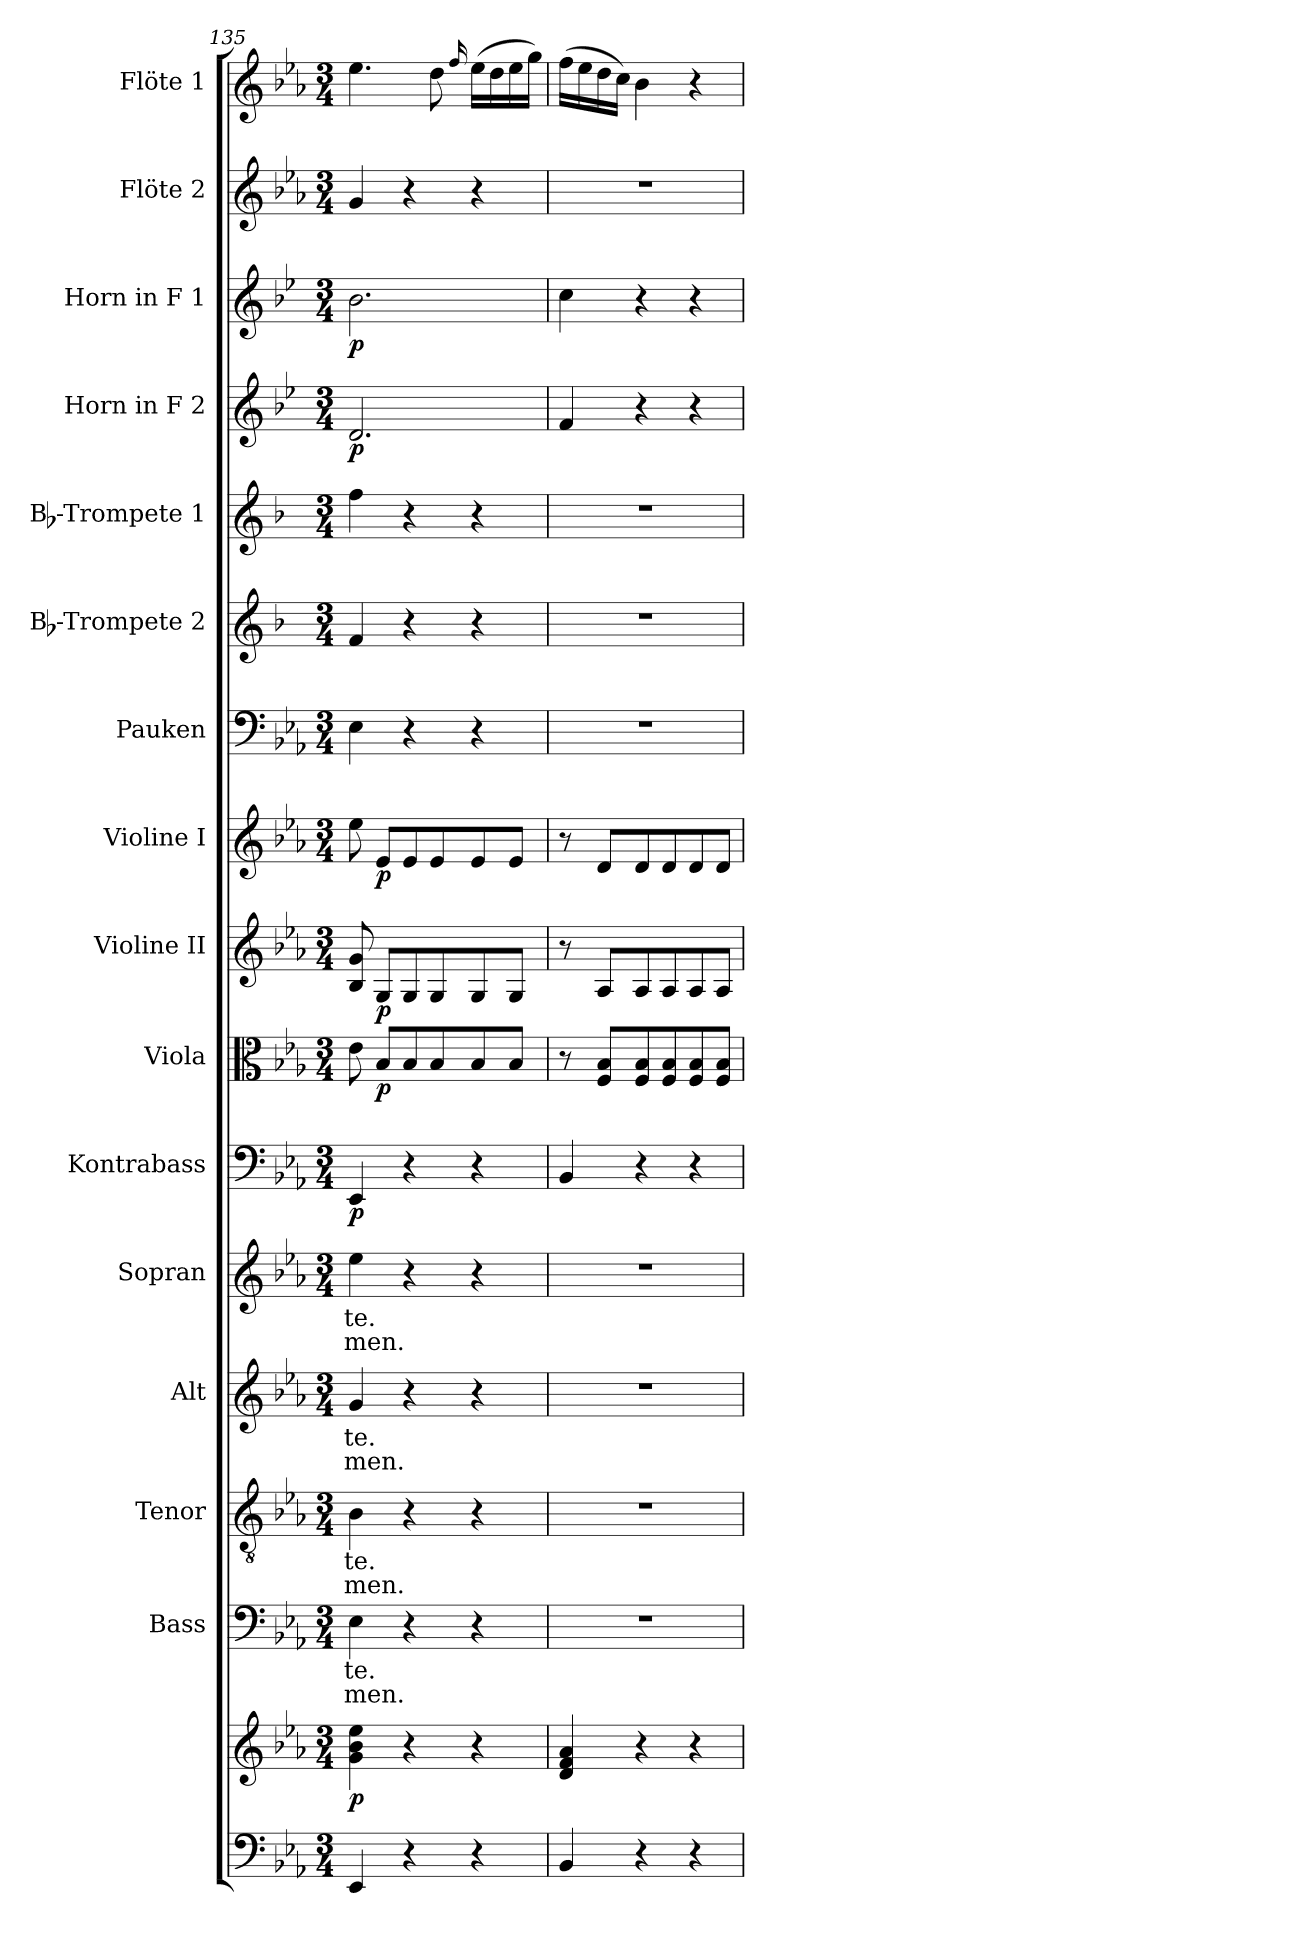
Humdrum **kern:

**kern	**kern	**dynam	**kern	**text	**text	**kern	**text	**text	**kern	**text	**text	**kern	**text	**text	**kern	**dynam	**kern	**dynam	**kern	**dynam	**kern	**dynam	**kern	**kern	**kern	**kern	**dynam	**kern	**dynam	**kern	**kern
*part16	*part16	*part16	*part15	*part15	*part15	*part14	*part14	*part14	*part13	*part13	*part13	*part12	*part12	*part12	*part11	*part11	*part10	*part10	*part9	*part9	*part8	*part8	*part7	*part6	*part5	*part4	*part4	*part3	*part3	*part2	*part1
*staff17	*staff16	*staff16/17	*staff15	*staff15	*staff15	*staff14	*staff14	*staff14	*staff13	*staff13	*staff13	*staff12	*staff12	*staff12	*staff11	*staff11	*staff10	*staff10	*staff9	*staff9	*staff8	*staff8	*staff7	*staff6	*staff5	*staff4	*staff4	*staff3	*staff3	*staff2	*staff1
*	*	*	*I"Bass	*	*	*I"Tenor	*	*	*I"Alt	*	*	*I"Sopran	*	*	*I"Kontrabass	*	*I"Viola	*	*I"Violine II	*	*I"Violine I	*	*I"Pauken	*I"Bb-Trompete 2	*I"Bb-Trompete 1	*I"Horn in F 2	*	*I"Horn in F 1	*	*I"Flöte 2	*I"Flöte 1
*	*	*	*I'B.	*	*	*I'T.	*	*	*I'A.	*	*	*I'S.	*	*	*I'Kb.	*	*I'Vla.	*	*I'Vl. II	*	*I'Vl. I	*	*I'Pk.	*I'Bb Trp. 2	*I'Bb Trp. 1	*	*	*	*	*I'Fl. 2	*I'Fl. 1
*clefF4	*clefG2	*	*clefF4	*	*	*clefGv2	*	*	*clefG2	*	*	*clefG2	*	*	*clefF4	*	*clefC3	*	*clefG2	*	*clefG2	*	*clefF4	*clefG2	*clefG2	*clefG2	*	*clefG2	*	*clefG2	*clefG2
*	*	*	*	*	*	*	*	*	*	*	*	*	*	*	*ITrd7c12	*	*	*	*	*	*	*	*	*ITrd1c2	*ITrd1c2	*ITrd4c7	*	*ITrd4c7	*	*	*
*k[b-e-a-]	*k[b-e-a-]	*	*k[b-e-a-]	*	*	*k[b-e-a-]	*	*	*k[b-e-a-]	*	*	*k[b-e-a-]	*	*	*k[b-e-a-]	*	*k[b-e-a-]	*	*k[b-e-a-]	*	*k[b-e-a-]	*	*k[b-e-a-]	*k[b-e-a-]	*k[b-e-a-]	*k[b-e-a-]	*	*k[b-e-a-]	*	*k[b-e-a-]	*k[b-e-a-]
*E-:	*E-:	*	*E-:	*	*	*E-:	*	*	*E-:	*	*	*E-:	*	*	*E-:	*	*E-:	*	*E-:	*	*E-:	*	*E-:	*E-:	*E-:	*E-:	*	*E-:	*	*E-:	*E-:
*M3/4	*M3/4	*	*M3/4	*	*	*M3/4	*	*	*M3/4	*	*	*M3/4	*	*	*M3/4	*	*M3/4	*	*M3/4	*	*M3/4	*	*M3/4	*M3/4	*M3/4	*M3/4	*	*M3/4	*	*M3/4	*M3/4
=135	=135	=135	=135	=135	=135	=135	=135	=135	=135	=135	=135	=135	=135	=135	=135	=135	=135	=135	=135	=135	=135	=135	=135	=135	=135	=135	=135	=135	=135	=135	=135
!	!	!LO:DY:b	!	!LO:LY:b	!LO:LY:b	!	!LO:LY:b	!LO:LY:b	!	!LO:LY:b	!LO:LY:b	!	!LO:LY:b	!LO:LY:b	!	!LO:DY:b	!	!	!	!	!	!	!	!	!	!	!LO:DY:b	!	!LO:DY:b	!	!
4EE-/	4g\ 4b-\ 4ee-\	p	4E-\	-te.	-men.	4B-\	-te.	-men.	4g/	-te.	-men.	4ee-\	-te.	-men.	4EEE-/	p	8e-\	.	8B-/ 8g/	.	8ee-\	.	4E-\	4e-/	4ee-\	2.G/	p	2.e-\	p	4g/	4.ee-\
!	!	!	!	!	!	!	!	!	!	!	!	!	!	!	!	!	!	!LO:DY:b	!	!LO:DY:b	!	!LO:DY:b	!	!	!	!	!	!	!	!	!
.	.	.	.	.	.	.	.	.	.	.	.	.	.	.	.	.	8B-/L	p	8G/L	p	8e-/L	p	.	.	.	.	.	.	.	.	.
4r	4r	.	4r	.	.	4r	.	.	4r	.	.	4r	.	.	4r	.	8B-/	.	8G/	.	8e-/	.	4r	4r	4r	.	.	.	.	4r	.
.	.	.	.	.	.	.	.	.	.	.	.	.	.	.	.	.	8B-/	.	8G/	.	8e-/	.	.	.	.	.	.	.	.	.	8dd\
.	.	.	.	.	.	.	.	.	.	.	.	.	.	.	.	.	.	.	.	.	.	.	.	.	.	.	.	.	.	.	16qqff/
4r	4r	.	4r	.	.	4r	.	.	4r	.	.	4r	.	.	4r	.	8B-/	.	8G/	.	8e-/	.	4r	4r	4r	.	.	.	.	4r	(>16ee-\LL
.	.	.	.	.	.	.	.	.	.	.	.	.	.	.	.	.	.	.	.	.	.	.	.	.	.	.	.	.	.	.	16dd\
.	.	.	.	.	.	.	.	.	.	.	.	.	.	.	.	.	8B-/J	.	8G/J	.	8e-/J	.	.	.	.	.	.	.	.	.	16ee-\
.	.	.	.	.	.	.	.	.	.	.	.	.	.	.	.	.	.	.	.	.	.	.	.	.	.	.	.	.	.	.	16gg\JJ)
=136	=136	=136	=136	=136	=136	=136	=136	=136	=136	=136	=136	=136	=136	=136	=136	=136	=136	=136	=136	=136	=136	=136	=136	=136	=136	=136	=136	=136	=136	=136	=136
4BB-/	4d/ 4f/ 4a-/	.	2.r	.	.	2.r	.	.	2.r	.	.	2.r	.	.	4BBB-/	.	8r	.	8r	.	8r	.	2.r	2.r	2.r	4B-/	.	4f\	.	2.r	(>16ff\LL
.	.	.	.	.	.	.	.	.	.	.	.	.	.	.	.	.	.	.	.	.	.	.	.	.	.	.	.	.	.	.	16ee-\
.	.	.	.	.	.	.	.	.	.	.	.	.	.	.	.	.	8F/ 8B-/L	.	8A-/L	.	8d/L	.	.	.	.	.	.	.	.	.	16dd\
.	.	.	.	.	.	.	.	.	.	.	.	.	.	.	.	.	.	.	.	.	.	.	.	.	.	.	.	.	.	.	16cc\JJ)
4r	4r	.	.	.	.	.	.	.	.	.	.	.	.	.	4r	.	8F/ 8B-/	.	8A-/	.	8d/	.	.	.	.	4r	.	4r	.	.	4b-\
.	.	.	.	.	.	.	.	.	.	.	.	.	.	.	.	.	8F/ 8B-/	.	8A-/	.	8d/	.	.	.	.	.	.	.	.	.	.
4r	4r	.	.	.	.	.	.	.	.	.	.	.	.	.	4r	.	8F/ 8B-/	.	8A-/	.	8d/	.	.	.	.	4r	.	4r	.	.	4r
.	.	.	.	.	.	.	.	.	.	.	.	.	.	.	.	.	8F/ 8B-/J	.	8A-/J	.	8d/J	.	.	.	.	.	.	.	.	.	.
=	=	=	=	=	=	=	=	=	=	=	=	=	=	=	=	=	=	=	=	=	=	=	=	=	=	=	=	=	=	=	=
*-	*-	*-	*-	*-	*-	*-	*-	*-	*-	*-	*-	*-	*-	*-	*-	*-	*-	*-	*-	*-	*-	*-	*-	*-	*-	*-	*-	*-	*-	*-	*-
